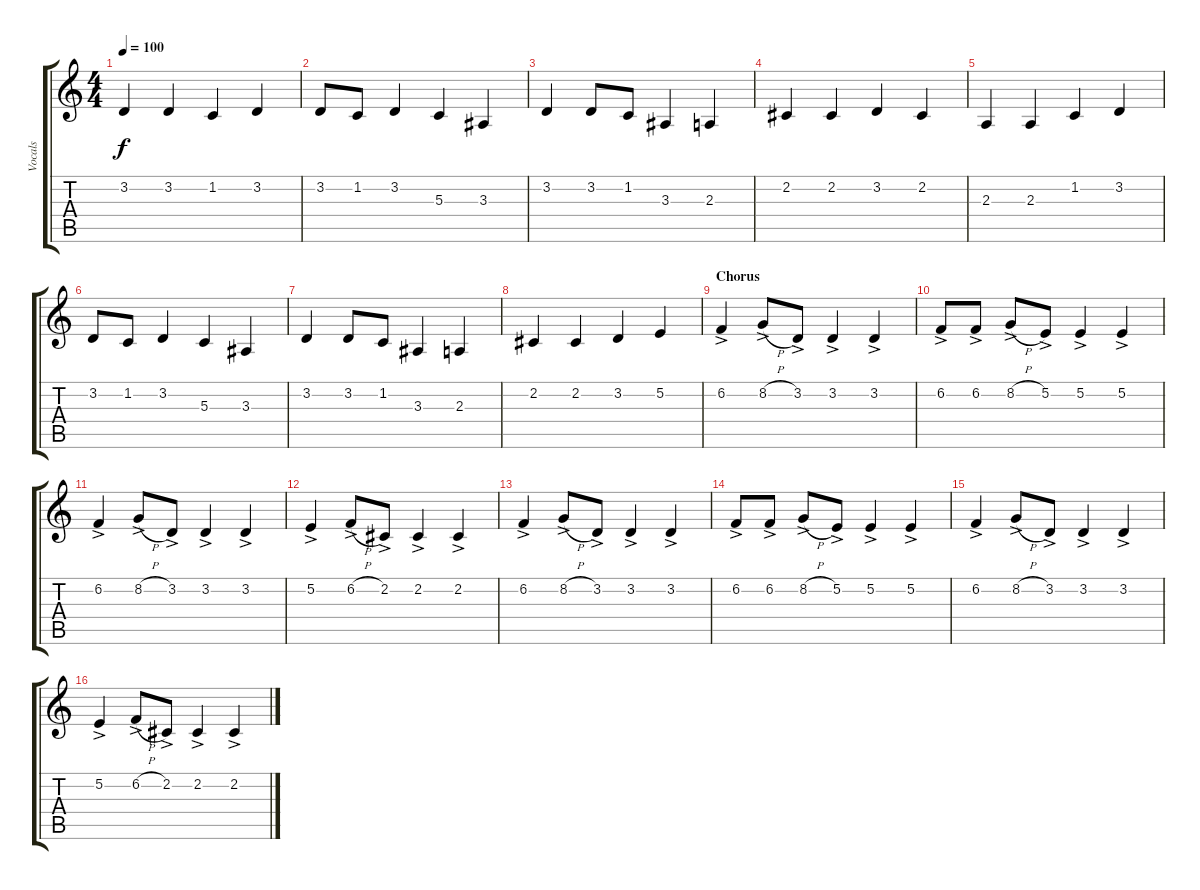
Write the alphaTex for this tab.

\track ("Vocals" "Vocals") {instrument altosax}
\staff {score tabs}
\tuning (E4 B3 G3 D3 A2 E2) {hide}
\ts (4 4)
\tempo 100
\clef g2
\ks c
3.2.4{dy f} 3.2.4 1.2.4 3.2.4 |
3.2.8 1.2.8 3.2.4 5.3.4 3.3.4 |
3.2.4 3.2.8 1.2.8 3.3.4 2.3.4 |
2.2.4 2.2.4 3.2.4 2.2.4 |
2.3.4 2.3.4 1.2.4 3.2.4 |
3.2.8 1.2.8 3.2.4 5.3.4 3.3.4 |
3.2.4 3.2.8 1.2.8 3.3.4 2.3.4 |
2.2.4 2.2.4 3.2.4 5.2.4 |
\section ("" "Chorus")
6.2{ac}.4 8.2{h ac}.8 3.2{ac}.8 3.2{ac}.4 3.2{ac}.4 |
6.2{ac}.8 6.2{ac}.8 8.2{h ac}.8 5.2{ac}.8 5.2{ac}.4 5.2{ac}.4 |
6.2{ac}.4 8.2{h ac}.8 3.2{ac}.8 3.2{ac}.4 3.2{ac}.4 |
5.2{ac}.4 6.2{h ac}.8 2.2{ac}.8 2.2{ac}.4 2.2{ac}.4 |
6.2{ac}.4 8.2{h ac}.8 3.2{ac}.8 3.2{ac}.4 3.2{ac}.4 |
6.2{ac}.8 6.2{ac}.8 8.2{h ac}.8 5.2{ac}.8 5.2{ac}.4 5.2{ac}.4 |
6.2{ac}.4 8.2{h ac}.8 3.2{ac}.8 3.2{ac}.4 3.2{ac}.4 |
5.2{ac}.4 6.2{h ac}.8 2.2{ac}.8 2.2{ac}.4 2.2{ac}.4
